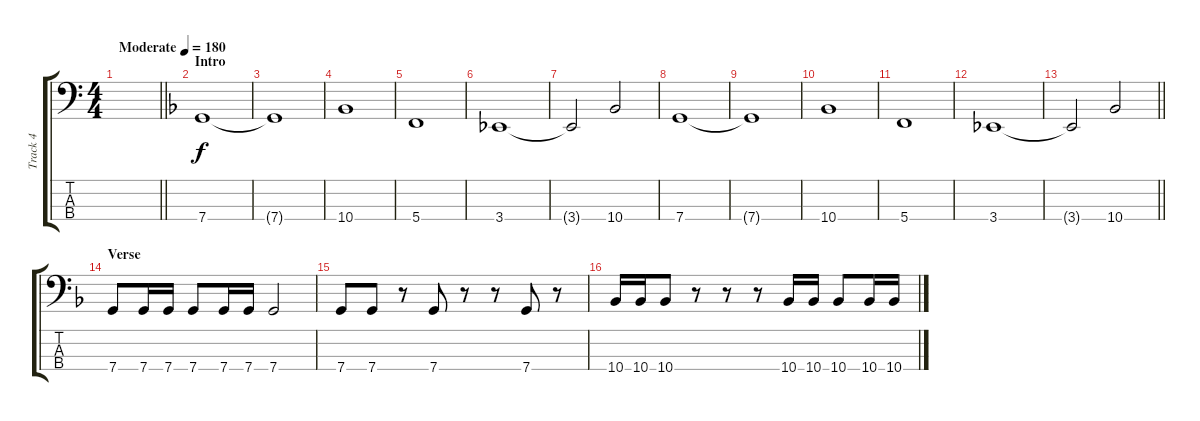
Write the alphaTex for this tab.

\track ("Track 4" "Track 4") {instrument electricbassfinger}
\staff {score tabs}
\tuning (F2 C2 G1 C1) {hide}
\ts (4 4)
\tempo (180 "Moderate")
\clef f4
\barLineRight lightlight
\ks c
|
\section ("" "Intro")
\ks f
7.4.1 |
7.4{t}.1 |
10.4.1 |
5.4.1 |
3.4.1 |
3.4{t}.2 10.4.2 |
7.4.1 |
7.4{t}.1 |
10.4.1 |
5.4.1 |
3.4.1 |
\barLineRight lightlight
3.4{t}.2 10.4.2 |
\section ("" "Verse")
7.4.8 7.4.16 7.4.16 7.4.8 7.4.16 7.4.16 7.4.2 |
7.4.8 7.4.8 r.8 7.4.8 r.8 r.8 7.4.8 r.8 |
10.4.16 10.4.16 10.4.8 r.8 r.8 r.8 10.4.16 10.4.16 10.4.8 10.4.16 10.4.16
